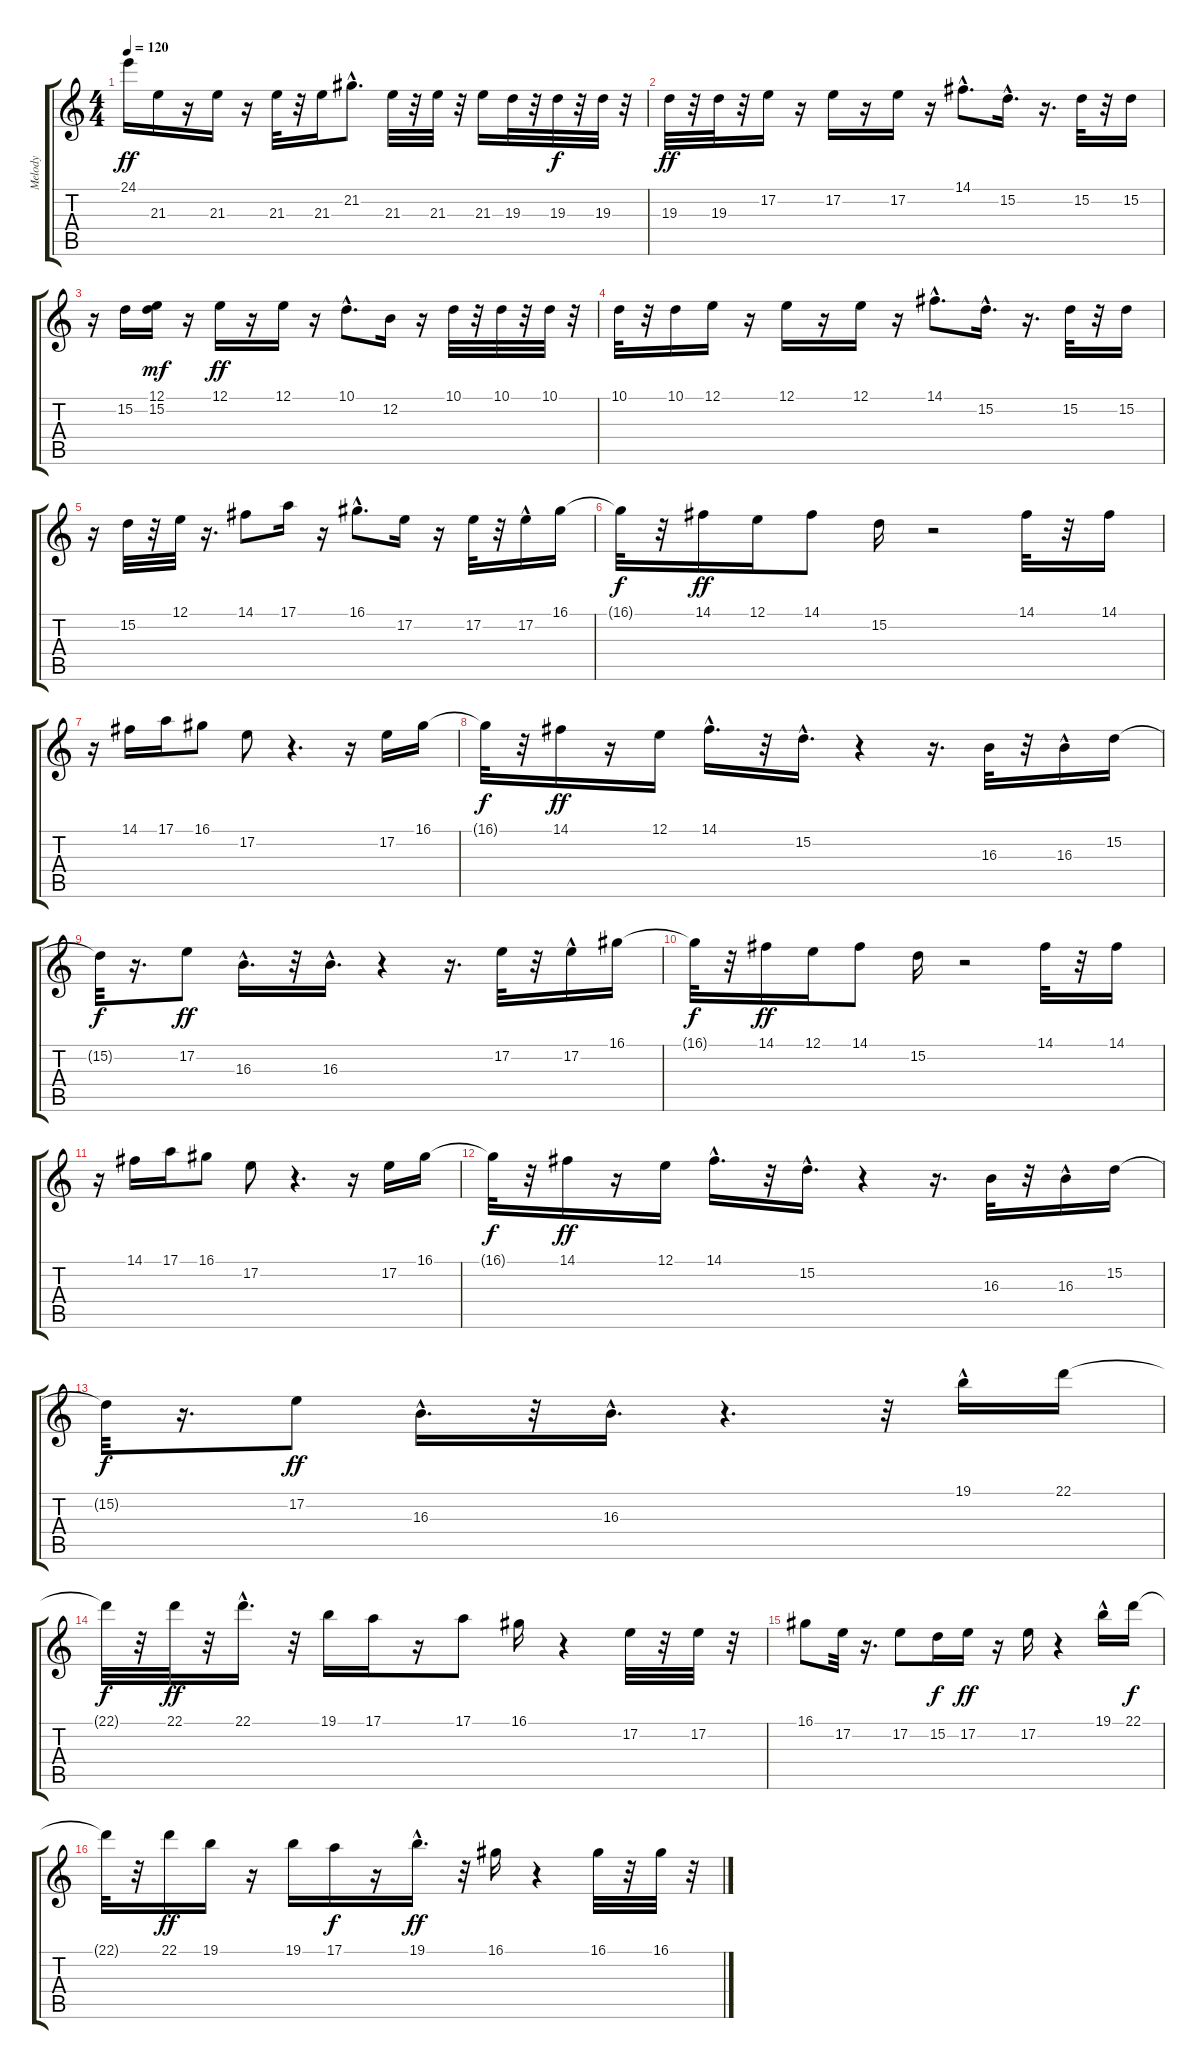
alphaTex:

\track ("Melody              " "Melody    ") {instrument vibraphone}
\staff {score tabs}
\tuning (E4 B3 G3 D3 A2 E2) {hide}
\ts (4 4)
\tempo 120
\clef g2
\ks c
24.1.16{dy ff} 21.3.16 r.16 21.3.16 r.16 21.3.32 r.32 21.3.16 21.2{hac}.8{d} 21.3.32 r.32 21.3.32 r.32 21.3.16 19.3.32 r.32 19.3.32{dy f} r.32 19.3.32 r.32 |
19.3.32{dy ff} r.32 19.3.32 r.32 17.2.16 r.16 17.2.16 r.16 17.2.16 r.16 14.1{hac}.8{d} 15.2{hac}.16{d} r.16{d} 15.2.32 r.32 15.2.16 |
r.16 15.2.16 (12.1 15.2).16{dy mf} r.16 12.1.16{dy ff} r.16 12.1.16 r.16 10.1{hac}.8{d} 12.2.16 r.16 10.1.32 r.32 10.1.32 r.32 10.1.32 r.32 |
10.1.32 r.32 10.1.16 12.1.16 r.16 12.1.16 r.16 12.1.16 r.16 14.1{hac}.8{d} 15.2{hac}.16{d} r.16{d} 15.2.32 r.32 15.2.16 |
r.16 15.2.32 r.32 12.1.32 r.16{d} 14.1.8 17.1.16 r.16 16.1{hac}.8{d} 17.2.16 r.16 17.2.32 r.32 17.2{hac}.16 16.1.16 |
16.1{t}.32{dy f} r.32 14.1.16{dy ff} 12.1.16 14.1.8 15.2.16 r.2 14.1.32 r.32 14.1.16 |
r.16 14.1.16 17.1.16 16.1.8 17.2.8 r.4{d} r.16 17.2.16 16.1.16 |
16.1{t}.32{dy f} r.32 14.1.16{dy ff} r.16 12.1.16 14.1{hac}.16{d} r.32 15.2{hac}.16{d} r.4 r.16{d} 16.3.32 r.32 16.3{hac}.16 15.2.16 |
15.2{t}.32{dy f} r.16{d} 17.2.8{dy ff} 16.3{hac}.16{d} r.32 16.3{hac}.16{d} r.4 r.16{d} 17.2.32 r.32 17.2{hac}.16 16.1.16 |
16.1{t}.32{dy f} r.32 14.1.16{dy ff} 12.1.16 14.1.8 15.2.16 r.2 14.1.32 r.32 14.1.16 |
r.16 14.1.16 17.1.16 16.1.8 17.2.8 r.4{d} r.16 17.2.16 16.1.16 |
16.1{t}.32{dy f} r.32 14.1.16{dy ff} r.16 12.1.16 14.1{hac}.16{d} r.32 15.2{hac}.16{d} r.4 r.16{d} 16.3.32 r.32 16.3{hac}.16 15.2.16 |
15.2{t}.32{dy f} r.16{d} 17.2.8{dy ff} 16.3{hac}.16{d} r.32 16.3{hac}.16{d} r.4{d} r.32 19.1{hac}.16 22.1.16 |
22.1{t}.32{dy f} r.32 22.1.32{dy ff} r.32 22.1{hac}.16{d} r.32 19.1.16 17.1.16 r.16 17.1.8 16.1.16 r.4 17.2.32 r.32 17.2.32 r.32 |
16.1.8 17.2.32 r.16{d} 17.2.8 15.2.16{dy f} 17.2.16{dy ff} r.16 17.2.16 r.4 19.1{hac}.16 22.1.16{dy f} |
22.1{t}.32 r.32 22.1.16{dy ff} 19.1.16 r.16 19.1.16 17.1.16{dy f} r.16 19.1{hac}.16{d dy ff} r.32 16.1.16 r.4 16.1.32 r.32 16.1.32 r.32
